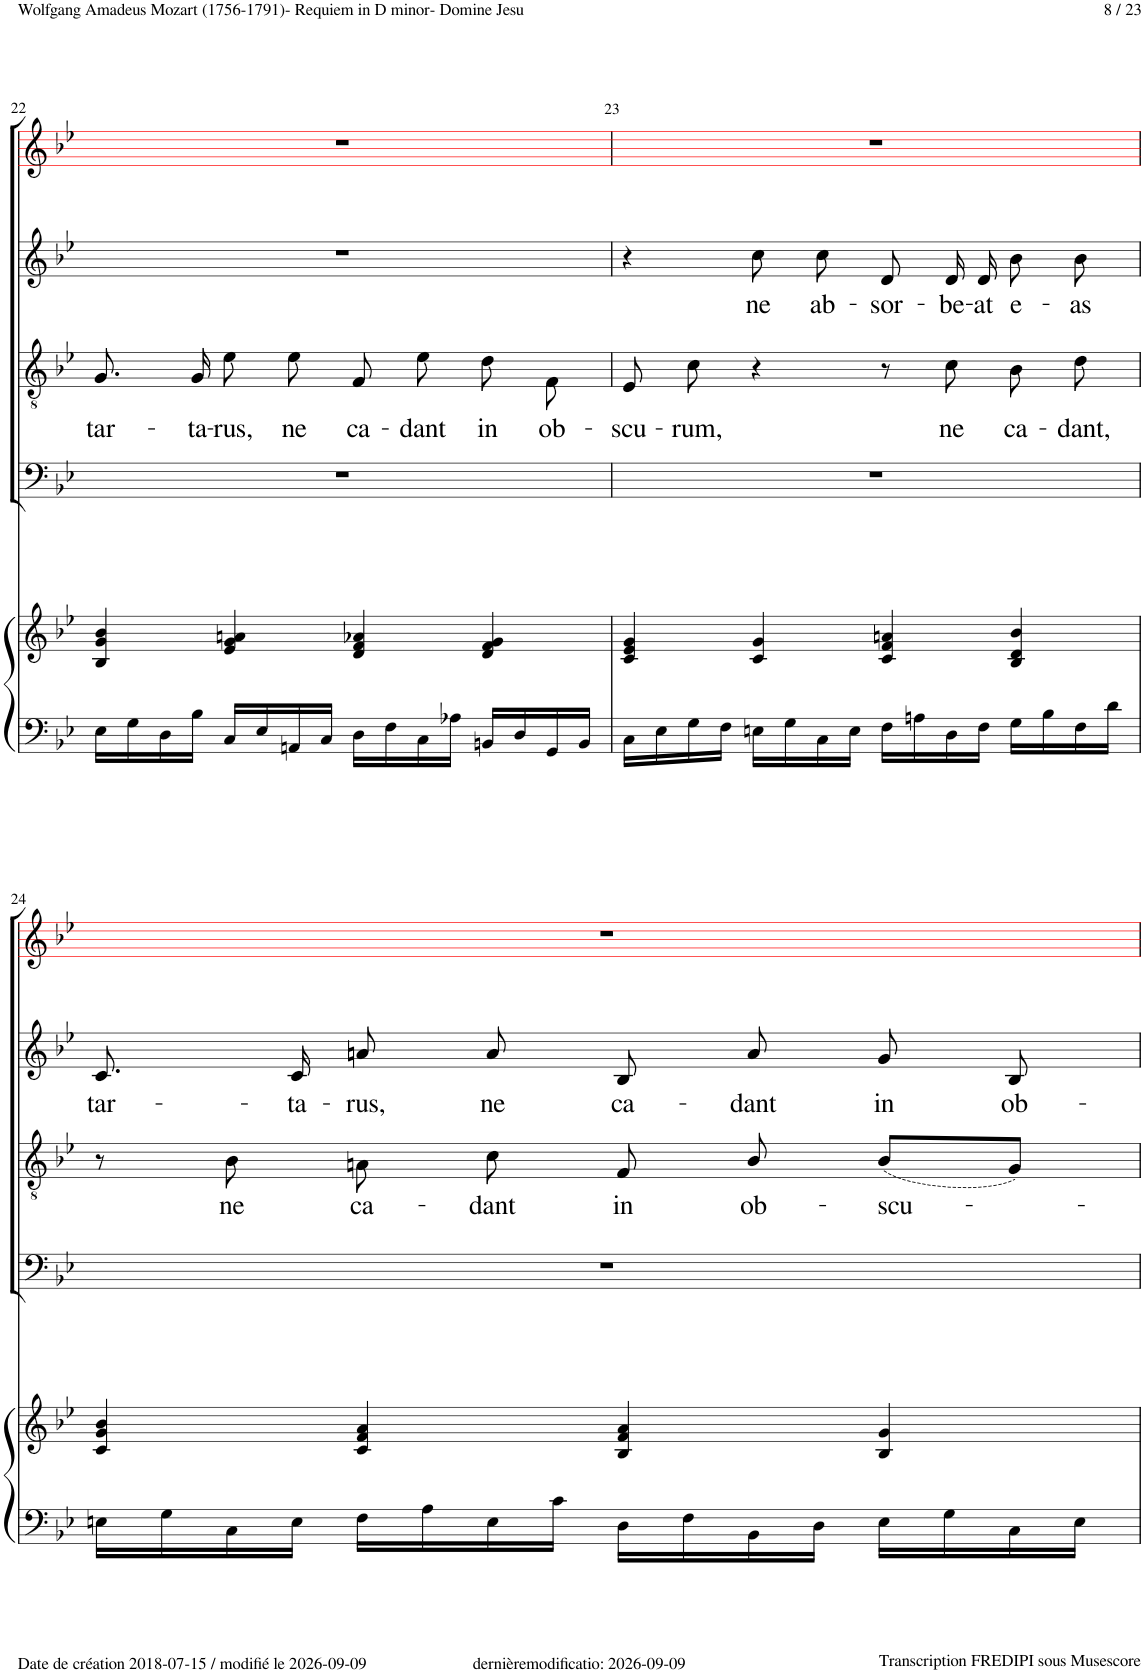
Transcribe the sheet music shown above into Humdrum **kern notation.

**kern	**kern	**kern	**kern	**text	**kern	**text	**kern
*part5	*part5	*part4	*part3	*part3	*part2	*part2	*part1
*staff6	*staff5	*staff4	*staff3	*staff3	*staff2	*staff2	*staff1
*I"Piano	*	*I"Bass	*I"Tenor	*	*I"Alto	*	*I"Soprano
*I'Pno	*	*	*	*	*	*	*
!!LO:PB:g=z
*clefF4	*clefG2	*clefF4	*clefGv2	*	*clefG2	*	*clefG2
*	*	*	*	*	*	*	*ITrd1c2
*k[b-e-]	*k[b-e-]	*k[b-e-]	*k[b-e-]	*	*k[b-e-]	*	*k[b-e-]
*M4/4	*M4/4	*M4/4	*M4/4	*	*M4/4	*	*M4/4
*met(c)	*met(c)	*met(c)	*met(c)	*	*met(c)	*	*met(c)
=22	=22	=22	=22	=22	=22	=22	=22
!	!	!	!	!LO:LY:b	!	!	!
16E-\LL	4B-/ 4g/ 4b-/	1r	8.G!/	tar-	1r	.	1r
16G\	.	.	.	.	.	.	.
16D\	.	.	.	.	.	.	.
!	!	!	!	!LO:LY:b	!	!	!
16B-\JJ	.	.	16G!/	-ta-	.	.	.
!	!	!	!	!LO:LY:b	!	!	!
16C/LL	4e-/ 4g/ 4an/	.	8e-!\	-rus,	.	.	.
16E-/	.	.	.	.	.	.	.
!	!	!	!	!LO:LY:b	!	!	!
16AAn/	.	.	8e-!\	ne	.	.	.
16C/JJ	.	.	.	.	.	.	.
!	!	!	!	!LO:LY:b	!	!	!
16D\LL	4d/ 4f/ 4a-X/	.	8F!/	ca-	.	.	.
16F\	.	.	.	.	.	.	.
!	!	!	!	!LO:LY:b	!	!	!
16C\	.	.	8e-!\	-dant	.	.	.
16A-X\JJ	.	.	.	.	.	.	.
!	!	!	!	!LO:LY:b	!	!	!
16BBn/LL	4d/ 4f/ 4g/	.	8d!\	in	.	.	.
16D/	.	.	.	.	.	.	.
!	!	!	!	!LO:LY:b	!	!	!
16GG/	.	.	8F!\	ob-	.	.	.
16BB/JJ	.	.	.	.	.	.	.
=23	=23	=23	=23	=23	=23	=23	=23
!	!	!	!	!LO:LY:b	!	!	!
16C\LL	4c/ 4e-/ 4g/	1r	8E-!/	-scu-	4r	.	1r
16E-\	.	.	.	.	.	.	.
!	!	!	!	!LO:LY:b	!	!	!
16G\	.	.	8c!\	-rum,	.	.	.
16F\JJ	.	.	.	.	.	.	.
!	!	!	!	!	!	!LO:LY:b	!
16En\LL	4c/ 4g/	.	4r	.	8cc!\L	ne	.
16G\	.	.	.	.	.	.	.
!	!	!	!	!	!	!LO:LY:b	!
16C\	.	.	.	.	8cc!\J	ab-	.
16E\JJ	.	.	.	.	.	.	.
!	!	!	!	!	!	!LO:LY:b	!
16F\LL	4c/ 4f/ 4an/	.	8r	.	8d!/L	-sor-	.
16An\	.	.	.	.	.	.	.
!	!	!	!	!LO:LY:b	!	!LO:LY:b	!
16D\	.	.	8c!\	ne	16d!/L	-be-	.
!	!	!	!	!	!	!LO:LY:b	!
16F\JJ	.	.	.	.	16d!/JJ	-at	.
!	!	!	!	!LO:LY:b	!	!LO:LY:b	!
16G\LL	4B-/ 4d/ 4b-/	.	8B-!\	ca-	8b-!\L	e-	.
16B-\	.	.	.	.	.	.	.
!	!	!	!	!LO:LY:b	!	!LO:LY:b	!
16F\	.	.	8d!\	-dant,	8b-!\J	-as	.
16d\JJ	.	.	.	.	.	.	.
!!LO:LB:g=z
=24	=24	=24	=24	=24	=24	=24	=24
!	!	!	!	!	!	!LO:LY:b	!
16En\LL	4c/ 4g/ 4b-/	1r	8r	.	8.c!/L	tar-	1r
16G\	.	.	.	.	.	.	.
!	!	!	!	!LO:LY:b	!	!	!
16C\	.	.	8B-!\	ne	.	.	.
!	!	!	!	!	!	!LO:LY:b	!
16E\JJ	.	.	.	.	16c!/Jk	-ta-	.
!	!	!	!	!LO:LY:b	!	!LO:LY:b	!
16F\LL	4c/ 4f/ 4a/	.	8An!\	ca-	8an!/L	-rus,	.
16A\	.	.	.	.	.	.	.
!	!	!	!	!LO:LY:b	!	!LO:LY:b	!
16E\	.	.	8c!\	-dant	8a!/J	ne	.
16c\JJ	.	.	.	.	.	.	.
!	!	!	!	!LO:LY:b	!	!LO:LY:b	!
16D\LL	4B-/ 4f/ 4a/	.	8F!/	in	8B-!/L	ca-	.
16F\	.	.	.	.	.	.	.
!	!	!	!	!LO:LY:b	!	!LO:LY:b	!
16BB-\	.	.	8B-!/	ob-	8a!/J	-dant	.
16D\JJ	.	.	.	.	.	.	.
!	!	!	!	!LO:LY:b	!	!LO:LY:b	!
16E\LL	4B-/ 4g/	.	(8B-!/L	-scu-	8g!/L	in	.
16G\	.	.	.	.	.	.	.
!	!	!	!	!	!	!LO:LY:b	!
16C\	.	.	8G!/J)	.	8B-!/J	ob-	.
16E\JJ	.	.	.	.	.	.	.
=	=	=	=	=	=	=	=
*-	*-	*-	*-	*-	*-	*-	*-
